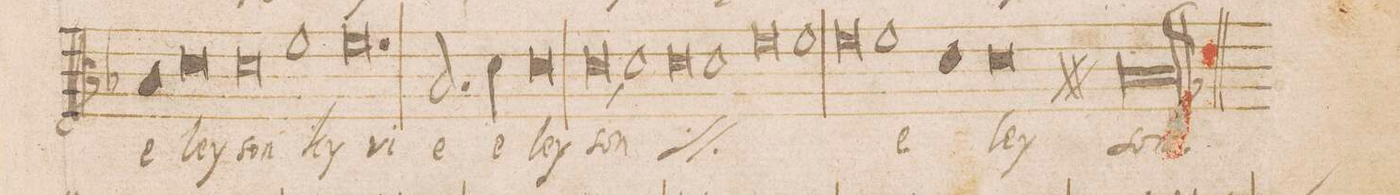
**kern	**text
*I"DISCANTVS	*
*clefC3	*
*k[b-]	*
*M3/1	*
1B-	-e-
0d	-ley-
=12	=12
0d	-son
1f	ky-
=13	=13
0.f	-ri-
=14	=14
2.B-/	-e
4d\	e-
0d	-ley-
=15	=15
0d,	-son
*	*ij
1d	ky-
=16	=16
0d	-ri-
1d	-e
=17	=17
0f	e-
1f	-ley-
=18	=18
0f	-son
*	*Xij
1f	e-
=19	=19
1d	.
0d	-ley-
=20	=20
0Bn	-son
1ryy	.
=21||	=21||
*M3/1	*
*-	*-
